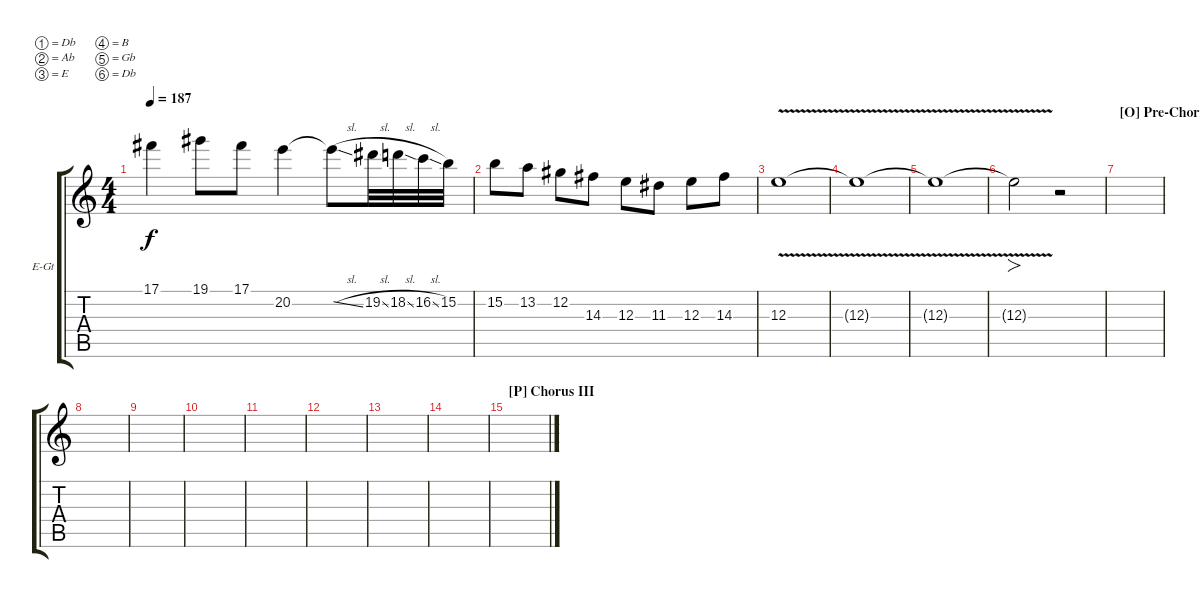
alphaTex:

\defaultSystemsLayout 4
\bracketExtendMode groupsimilarinstruments
\firstSystemTrackNameOrientation horizontal
\otherSystemsTrackNameOrientation horizontal
\track ("Harmony/Extra" "E-Gt") {instrument overdrivenguitar}
\staff {score tabs}
\tuning (Db4 Ab3 E3 B2 Gb2 Db2)
\ts (4 4)
\tempo 187
\clef g2
\scale
0.333333
\ks c
17.1.4{dy f} 19.1.8 17.1.8 20.2.4 20.2{sl t}.8 19.2{sl}.32 18.2{sl}.32 16.2{sl}.32 15.2.32 |
\scale
0.333333 15.2.8 13.2.8 12.2.8 14.3.8 12.3.8 11.3.8 12.3.8 14.3.8 |
\scale
0.333333 12.3{v}.1 |
\scale
0.333333 12.3{v t}.1 |
\scale
0.333333 12.3{v t}.1 |
\scale
0.333333 12.3{v t}.2{fo} r.2 |
\section ("O" "Pre-Chorus II")
\scale
0.333333 |
\scale
0.333333 |
\scale
0.333333 |
\scale
0.333333 |
\scale
0.333333 |
\scale
0.333333 |
\scale
0.333333 |
\scale
0.333333 |
\section ("P" "Chorus III")
\scale
0.333333 |
\scale
0.333333
